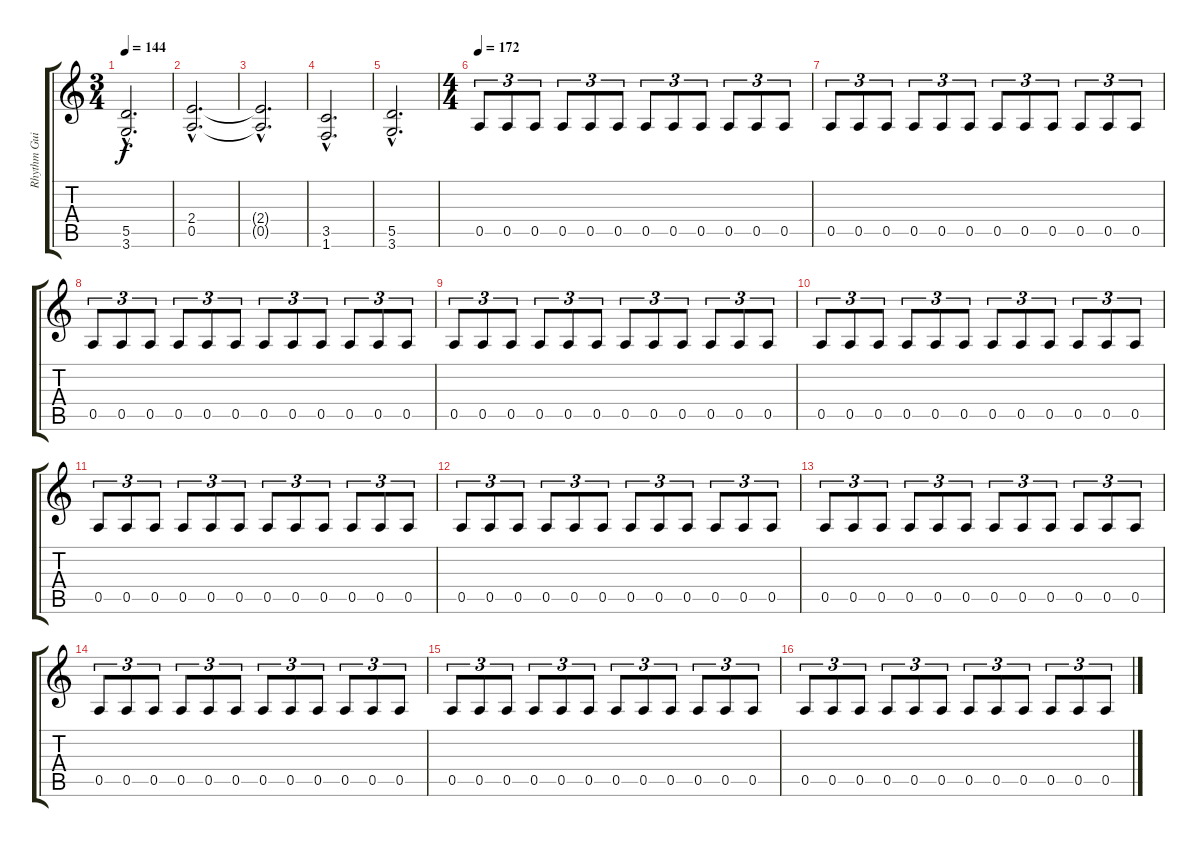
\track ("Rhythm Guitar Right" "Rhythm Gui") {instrument distortionguitar}
\staff {score tabs}
\tuning (E4 B3 G3 D3 A2 E2) {hide}
\ts (3 4)
\tempo 144
\clef g2
\ks c
(5.5{hac} 3.6{hac}).2{d dy f} |
(2.4{hac} 0.5{hac}).2{d volume 11 balance 16 instrument distortionguitar} |
(2.4{hac t} 0.5{hac t}).2{d} |
(3.5{hac} 1.6{hac}).2{d} |
(5.5{hac} 3.6{hac}).2{d} |
\ts (4 4)
\section ("" "")
\tempo 172
0.5.8{tu (3 2) volume 0 instrument distortionguitar} 0.5.8{tu (3 2) volume 13} 0.5.8{tu (3 2)} 0.5.8{tu (3 2)} 0.5.8{tu (3 2)} 0.5.8{tu (3 2)} 0.5.8{tu (3 2)} 0.5.8{tu (3 2)} 0.5.8{tu (3 2)} 0.5.8{tu (3 2)} 0.5.8{tu (3 2)} 0.5.8{tu (3 2)} |
0.5.8{tu (3 2)} 0.5.8{tu (3 2)} 0.5.8{tu (3 2)} 0.5.8{tu (3 2)} 0.5.8{tu (3 2)} 0.5.8{tu (3 2)} 0.5.8{tu (3 2)} 0.5.8{tu (3 2)} 0.5.8{tu (3 2)} 0.5.8{tu (3 2)} 0.5.8{tu (3 2)} 0.5.8{tu (3 2)} |
0.5.8{tu (3 2)} 0.5.8{tu (3 2)} 0.5.8{tu (3 2)} 0.5.8{tu (3 2)} 0.5.8{tu (3 2)} 0.5.8{tu (3 2)} 0.5.8{tu (3 2)} 0.5.8{tu (3 2)} 0.5.8{tu (3 2)} 0.5.8{tu (3 2)} 0.5.8{tu (3 2)} 0.5.8{tu (3 2)} |
0.5.8{tu (3 2)} 0.5.8{tu (3 2)} 0.5.8{tu (3 2)} 0.5.8{tu (3 2)} 0.5.8{tu (3 2)} 0.5.8{tu (3 2)} 0.5.8{tu (3 2)} 0.5.8{tu (3 2)} 0.5.8{tu (3 2)} 0.5.8{tu (3 2)} 0.5.8{tu (3 2)} 0.5.8{tu (3 2)} |
0.5.8{tu (3 2)} 0.5.8{tu (3 2)} 0.5.8{tu (3 2)} 0.5.8{tu (3 2)} 0.5.8{tu (3 2)} 0.5.8{tu (3 2)} 0.5.8{tu (3 2)} 0.5.8{tu (3 2)} 0.5.8{tu (3 2)} 0.5.8{tu (3 2)} 0.5.8{tu (3 2)} 0.5.8{tu (3 2)} |
0.5.8{tu (3 2)} 0.5.8{tu (3 2)} 0.5.8{tu (3 2)} 0.5.8{tu (3 2)} 0.5.8{tu (3 2)} 0.5.8{tu (3 2)} 0.5.8{tu (3 2)} 0.5.8{tu (3 2)} 0.5.8{tu (3 2)} 0.5.8{tu (3 2)} 0.5.8{tu (3 2)} 0.5.8{tu (3 2)} |
0.5.8{tu (3 2)} 0.5.8{tu (3 2)} 0.5.8{tu (3 2)} 0.5.8{tu (3 2)} 0.5.8{tu (3 2)} 0.5.8{tu (3 2)} 0.5.8{tu (3 2)} 0.5.8{tu (3 2)} 0.5.8{tu (3 2)} 0.5.8{tu (3 2)} 0.5.8{tu (3 2)} 0.5.8{tu (3 2)} |
0.5.8{tu (3 2)} 0.5.8{tu (3 2)} 0.5.8{tu (3 2)} 0.5.8{tu (3 2)} 0.5.8{tu (3 2)} 0.5.8{tu (3 2)} 0.5.8{tu (3 2)} 0.5.8{tu (3 2)} 0.5.8{tu (3 2)} 0.5.8{tu (3 2)} 0.5.8{tu (3 2)} 0.5.8{tu (3 2)} |
0.5.8{tu (3 2)} 0.5.8{tu (3 2)} 0.5.8{tu (3 2)} 0.5.8{tu (3 2)} 0.5.8{tu (3 2)} 0.5.8{tu (3 2)} 0.5.8{tu (3 2)} 0.5.8{tu (3 2)} 0.5.8{tu (3 2)} 0.5.8{tu (3 2)} 0.5.8{tu (3 2)} 0.5.8{tu (3 2)} |
0.5.8{tu (3 2)} 0.5.8{tu (3 2)} 0.5.8{tu (3 2)} 0.5.8{tu (3 2)} 0.5.8{tu (3 2)} 0.5.8{tu (3 2)} 0.5.8{tu (3 2)} 0.5.8{tu (3 2)} 0.5.8{tu (3 2)} 0.5.8{tu (3 2)} 0.5.8{tu (3 2)} 0.5.8{tu (3 2)} |
0.5.8{tu (3 2)} 0.5.8{tu (3 2)} 0.5.8{tu (3 2)} 0.5.8{tu (3 2)} 0.5.8{tu (3 2)} 0.5.8{tu (3 2)} 0.5.8{tu (3 2)} 0.5.8{tu (3 2)} 0.5.8{tu (3 2)} 0.5.8{tu (3 2)} 0.5.8{tu (3 2)} 0.5.8{tu (3 2)}
